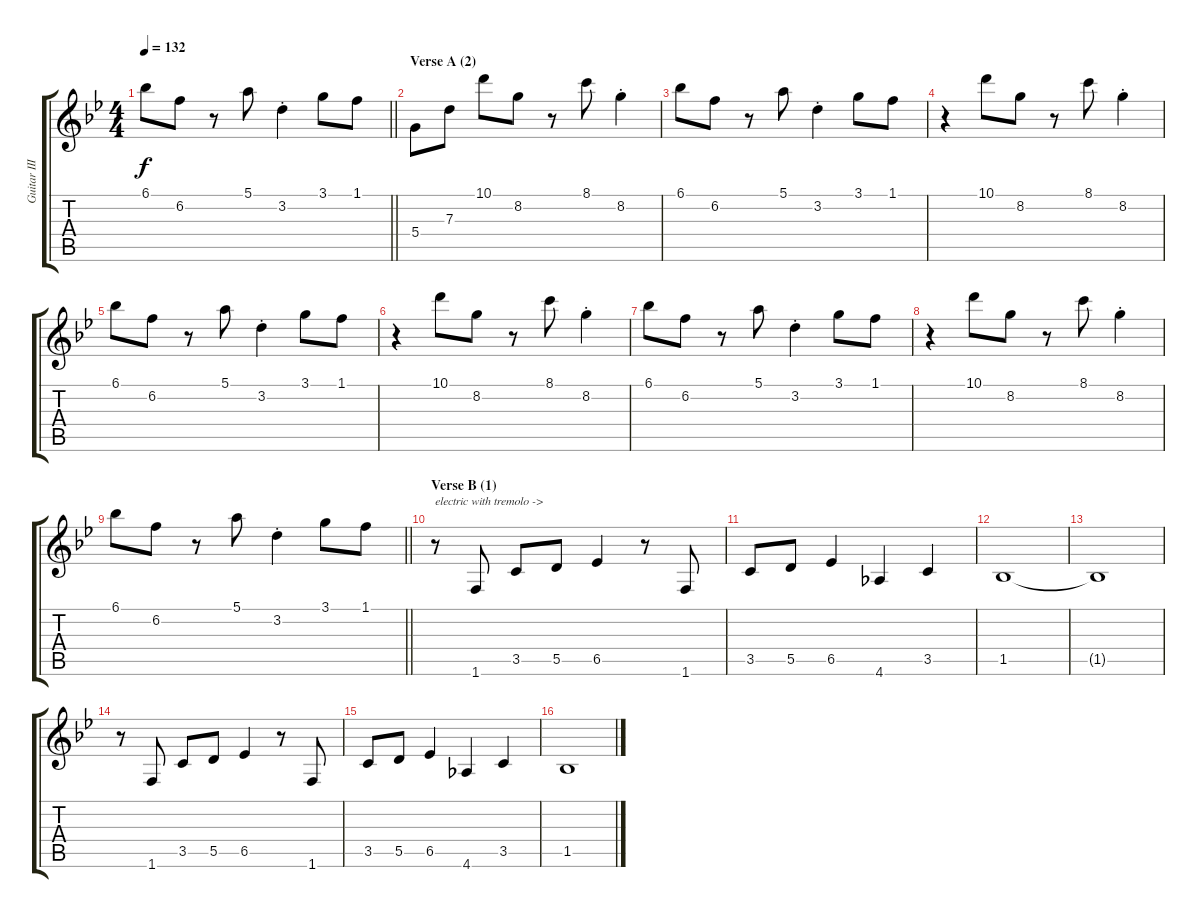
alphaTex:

\track ("Guitar III (Jun)" "Guitar III") {instrument electricguitarjazz}
\staff {score tabs}
\tuning (E4 B3 G3 D3 A2 E2) {hide}
\ts (4 4)
\tempo 132
\clef g2
\barLineRight lightlight
\ks bb
6.1.8{dy f} 6.2.8 r.8 5.1.8 3.2{st}.4 3.1.8 1.1.8 |
\section ("" "Verse A (2)")
5.4.8 7.3.8 10.1.8 8.2.8 r.8 8.1.8 8.2{st}.4 |
6.1.8 6.2.8 r.8 5.1.8 3.2{st}.4 3.1.8 1.1.8 |
r.4 10.1.8 8.2.8 r.8 8.1.8 8.2{st}.4 |
6.1.8 6.2.8 r.8 5.1.8 3.2{st}.4 3.1.8 1.1.8 |
r.4 10.1.8 8.2.8 r.8 8.1.8 8.2{st}.4 |
6.1.8 6.2.8 r.8 5.1.8 3.2{st}.4 3.1.8 1.1.8 |
r.4 10.1.8 8.2.8 r.8 8.1.8 8.2{st}.4 |
\barLineRight lightlight
6.1.8 6.2.8 r.8 5.1.8 3.2{st}.4 3.1.8 1.1.8 |
\section ("" "Verse B (1)")
r.8{txt "electric with tremolo ->" instrument distortionguitar} 1.6.8 3.5.8 5.5.8 6.5.4 r.8 1.6.8 |
3.5.8 5.5.8 6.5.4 4.6.4 3.5.4 |
1.5.1 |
1.5{t}.1 |
r.8 1.6.8 3.5.8 5.5.8 6.5.4 r.8 1.6.8 |
3.5.8 5.5.8 6.5.4 4.6.4 3.5.4 |
1.5.1
